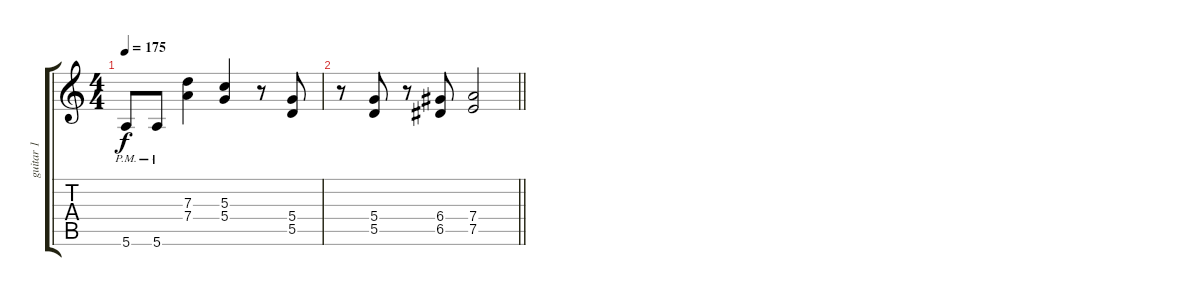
\track ("guitar 1" "guitar 1") {instrument overdrivenguitar}
\staff {score tabs}
\tuning (E4 B3 G3 D3 A2 E2) {hide}
\ts (4 4)
\tempo 175
\clef g2
\ks c
5.6{pm}.8{dy f} 5.6{pm}.8 (7.3 7.4).4 (5.3 5.4).4 r.8 (5.4 5.5).8 |
\barLineRight lightlight
r.8 (5.4 5.5).8 r.8 (6.4 6.5).8 (7.4 7.5).2
